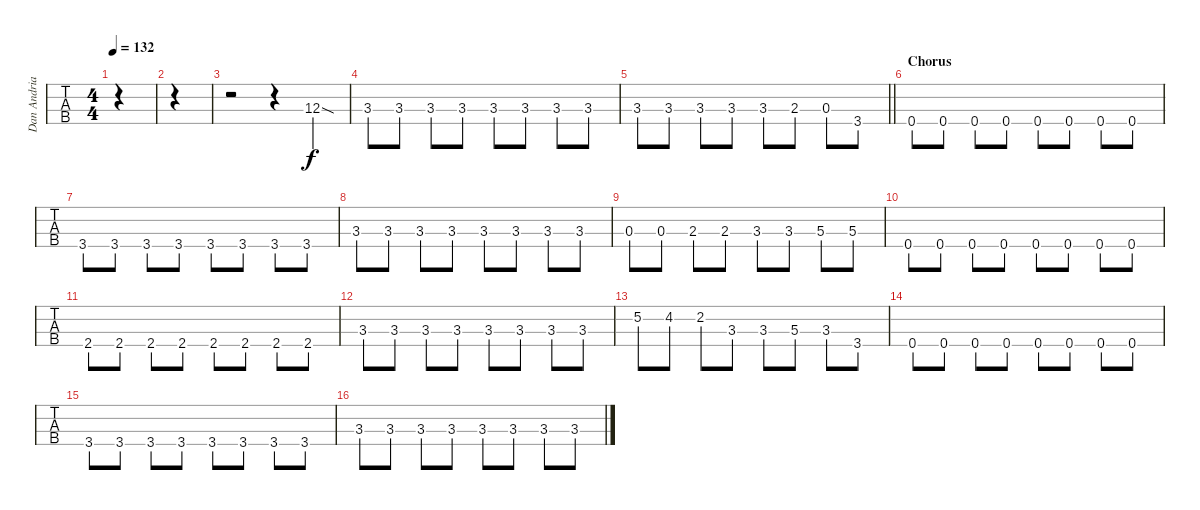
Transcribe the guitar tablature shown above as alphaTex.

\track ("Dan Andriano - Bass" "Dan Andria") {instrument electricbassfinger}
\staff {tabs}
\tuning (G2 D2 A1 E1) {hide}
\ts (4 4)
\tempo 132
\clef f4
\ks g
|
|
r.2 r.4 12.3{sod}.4 |
3.3.8 3.3.8 3.3.8 3.3.8 3.3.8 3.3.8 3.3.8 3.3.8 |
\barLineRight lightlight
3.3.8 3.3.8 3.3.8 3.3.8 3.3.8 2.3.8 0.3.8 3.4.8 |
\section ("" "Chorus")
0.4.8 0.4.8 0.4.8 0.4.8 0.4.8 0.4.8 0.4.8 0.4.8 |
3.4.8 3.4.8 3.4.8 3.4.8 3.4.8 3.4.8 3.4.8 3.4.8 |
3.3.8 3.3.8 3.3.8 3.3.8 3.3.8 3.3.8 3.3.8 3.3.8 |
0.3.8 0.3.8 2.3.8 2.3.8 3.3.8 3.3.8 5.3.8 5.3.8 |
0.4.8 0.4.8 0.4.8 0.4.8 0.4.8 0.4.8 0.4.8 0.4.8 |
2.4.8 2.4.8 2.4.8 2.4.8 2.4.8 2.4.8 2.4.8 2.4.8 |
3.3.8 3.3.8 3.3.8 3.3.8 3.3.8 3.3.8 3.3.8 3.3.8 |
5.2.8 4.2.8 2.2.8 3.3.8 3.3.8 5.3.8 3.3.8 3.4.8 |
0.4.8 0.4.8 0.4.8 0.4.8 0.4.8 0.4.8 0.4.8 0.4.8 |
3.4.8 3.4.8 3.4.8 3.4.8 3.4.8 3.4.8 3.4.8 3.4.8 |
3.3.8 3.3.8 3.3.8 3.3.8 3.3.8 3.3.8 3.3.8 3.3.8
